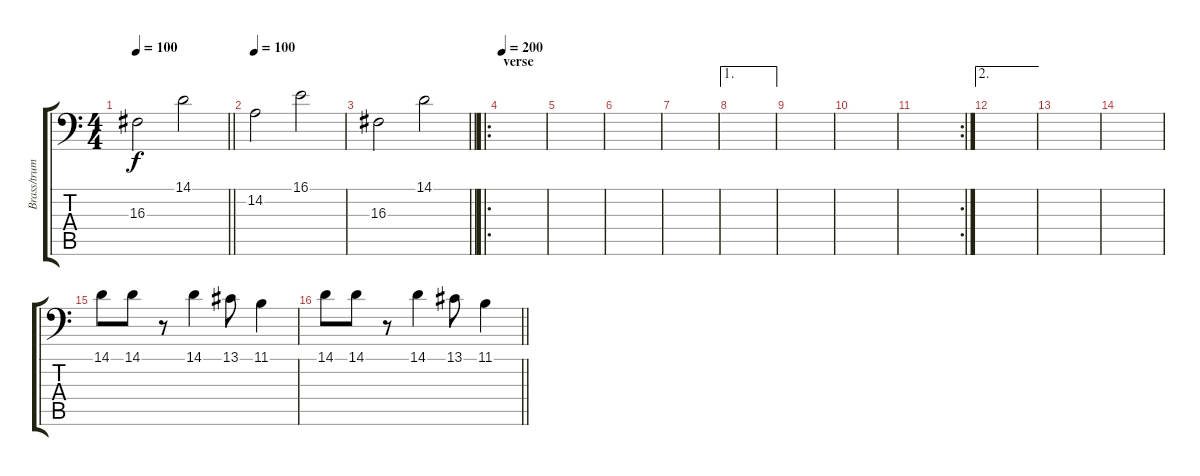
\track ("Brass/trumpet" "Brass/trum") {instrument brasssection}
\staff {score tabs}
\tuning (C3 G2 D2 A1 E1 B0) {hide}
\ts (4 4)
\tempo 100
\clef f4
\barLineRight lightlight
\ks c
16.3.2{dy f} 14.1.2 |
\tempo 100
14.2.2 16.1.2 |
\barLineRight lightlight
16.3.2 14.1.2 |
\ro
\section ("" "verse")
\tempo 200
|
|
|
|
\ae 1
|
|
|
\rc 2
|
\ae 2
|
|
|
14.1.8 14.1.8 r.8 14.1.4 13.1.8 11.1.4 |
\barLineRight lightlight
14.1.8 14.1.8 r.8 14.1.4 13.1.8 11.1.4
